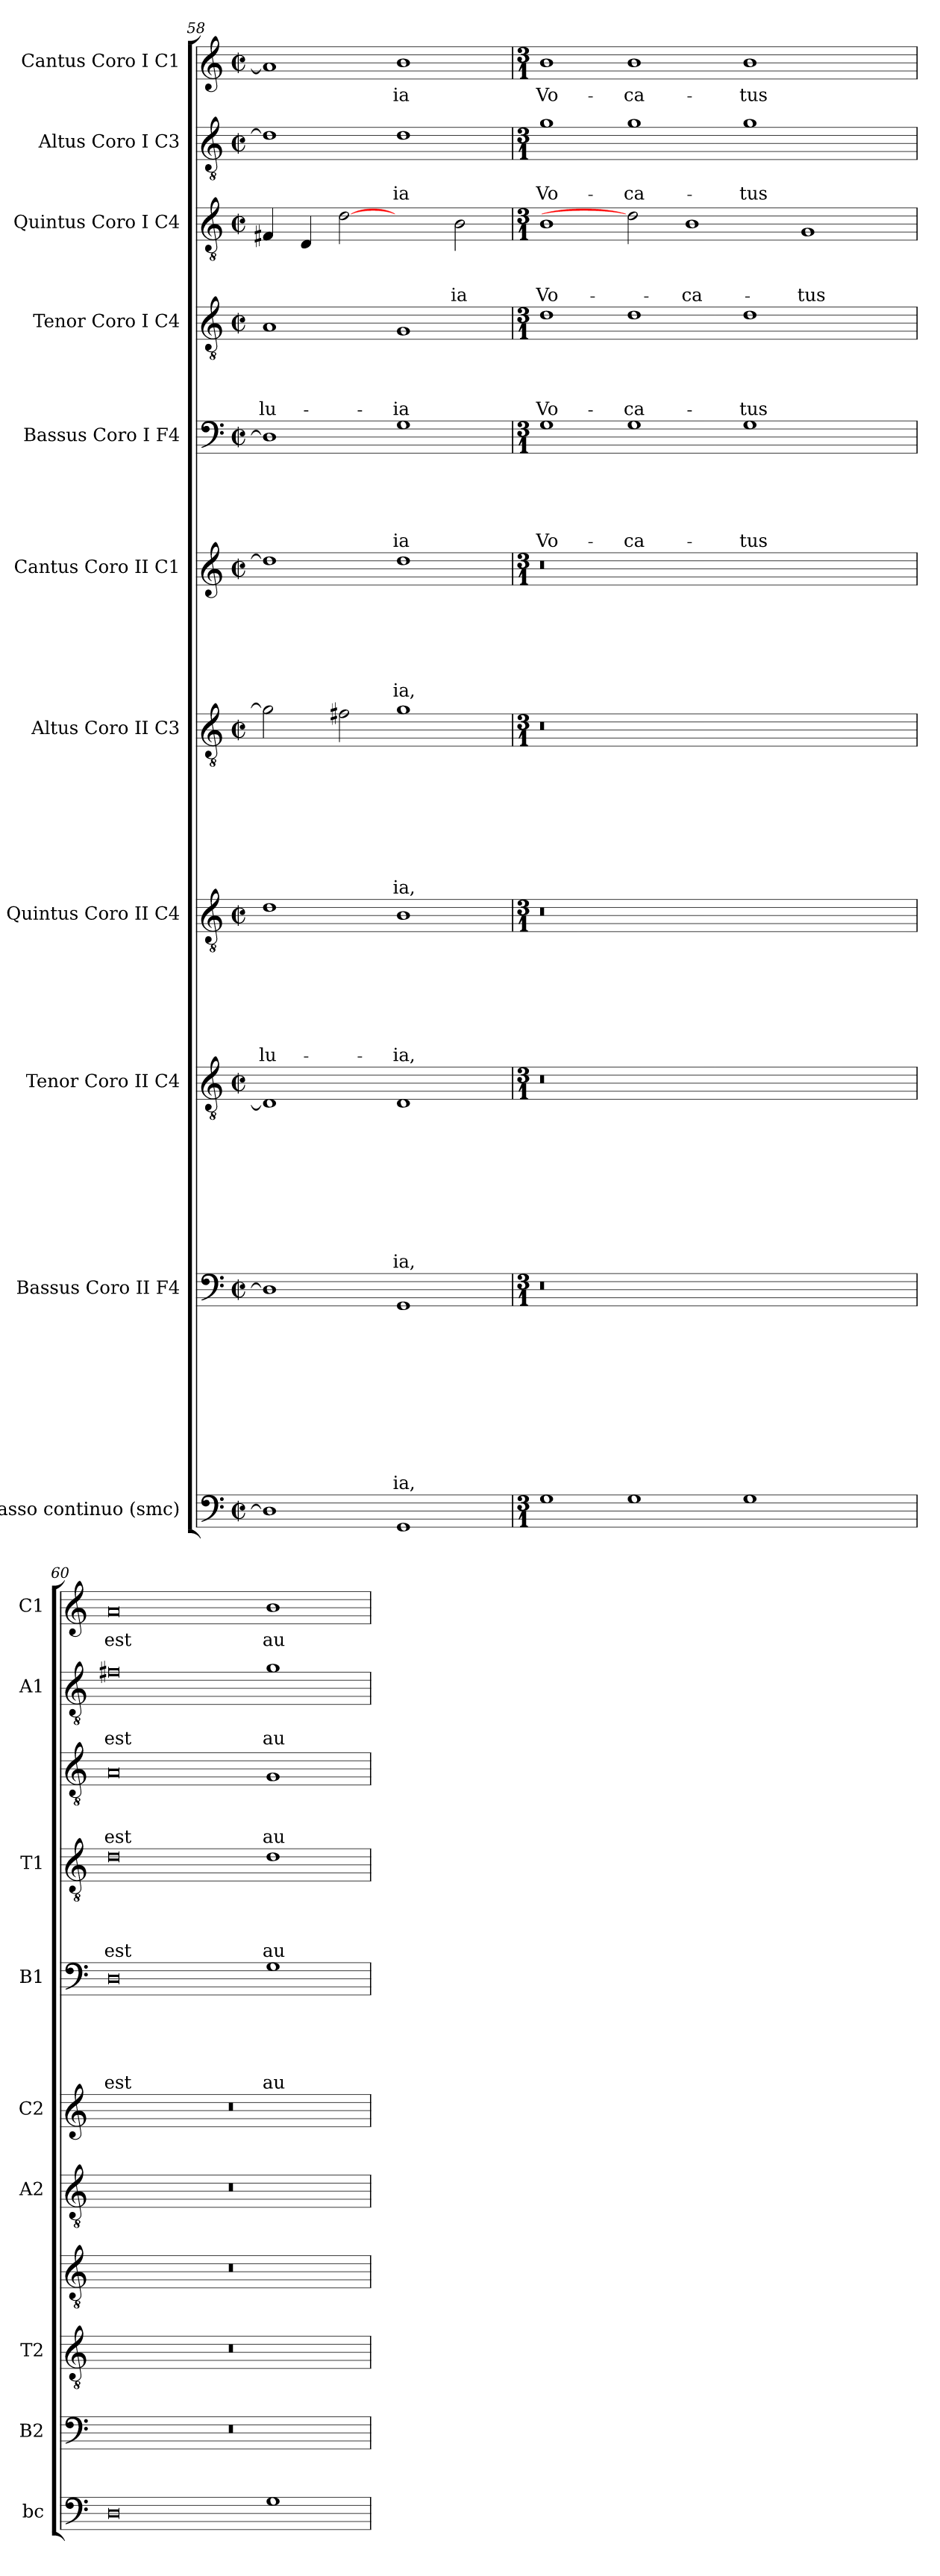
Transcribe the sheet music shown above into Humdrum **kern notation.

**kern	**kern	**text	**text	**text	**text	**text	**text	**text	**text	**text	**text	**kern	**text	**text	**text	**text	**text	**text	**text	**text	**text	**kern	**text	**text	**text	**text	**text	**text	**text	**kern	**text	**text	**text	**text	**text	**text	**text	**text	**kern	**text	**text	**text	**text	**text	**text	**kern	**text	**text	**text	**text	**text	**kern	**text	**text	**text	**text	**kern	**text	**text	**text	**kern	**text	**text	**kern	**text
*part11	*part10	*part10	*part10	*part10	*part10	*part10	*part10	*part10	*part10	*part10	*part10	*part9	*part9	*part9	*part9	*part9	*part9	*part9	*part9	*part9	*part9	*part8	*part8	*part8	*part8	*part8	*part8	*part8	*part8	*part7	*part7	*part7	*part7	*part7	*part7	*part7	*part7	*part7	*part6	*part6	*part6	*part6	*part6	*part6	*part6	*part5	*part5	*part5	*part5	*part5	*part5	*part4	*part4	*part4	*part4	*part4	*part3	*part3	*part3	*part3	*part2	*part2	*part2	*part1	*part1
*staff11	*staff10	*staff10	*staff10	*staff10	*staff10	*staff10	*staff10	*staff10	*staff10	*staff10	*staff10	*staff9	*staff9	*staff9	*staff9	*staff9	*staff9	*staff9	*staff9	*staff9	*staff9	*staff8	*staff8	*staff8	*staff8	*staff8	*staff8	*staff8	*staff8	*staff7	*staff7	*staff7	*staff7	*staff7	*staff7	*staff7	*staff7	*staff7	*staff6	*staff6	*staff6	*staff6	*staff6	*staff6	*staff6	*staff5	*staff5	*staff5	*staff5	*staff5	*staff5	*staff4	*staff4	*staff4	*staff4	*staff4	*staff3	*staff3	*staff3	*staff3	*staff2	*staff2	*staff2	*staff1	*staff1
*I"Basso continuo (smc)	*I"Bassus  Coro II F4	*	*	*	*	*	*	*	*	*	*	*I"Tenor Coro II C4	*	*	*	*	*	*	*	*	*	*I"Quintus  Coro II C4	*	*	*	*	*	*	*	*I"Altus  Coro II C3	*	*	*	*	*	*	*	*	*I"Cantus  Coro II C1	*	*	*	*	*	*	*I"Bassus  Coro I F4	*	*	*	*	*	*I"Tenor  Coro I C4	*	*	*	*	*I"Quintus Coro I C4	*	*	*	*I"Altus Coro I C3	*	*	*I"Cantus  Coro I C1	*
*I'bc	*I'B2	*	*	*	*	*	*	*	*	*	*	*I'T2	*	*	*	*	*	*	*	*	*	*	*	*	*	*	*	*	*	*I'A2	*	*	*	*	*	*	*	*	*I'C2	*	*	*	*	*	*	*I'B1	*	*	*	*	*	*I'T1	*	*	*	*	*	*	*	*	*I'A1	*	*	*I'C1	*
*clefF4	*clefF4	*	*	*	*	*	*	*	*	*	*	*clefGv2	*	*	*	*	*	*	*	*	*	*clefGv2	*	*	*	*	*	*	*	*clefGv2	*	*	*	*	*	*	*	*	*clefG2	*	*	*	*	*	*	*clefF4	*	*	*	*	*	*clefGv2	*	*	*	*	*clefGv2	*	*	*	*clefGv2	*	*	*clefG2	*
*k[]	*k[]	*	*	*	*	*	*	*	*	*	*	*k[]	*	*	*	*	*	*	*	*	*	*k[]	*	*	*	*	*	*	*	*k[]	*	*	*	*	*	*	*	*	*k[]	*	*	*	*	*	*	*k[]	*	*	*	*	*	*k[]	*	*	*	*	*k[]	*	*	*	*k[]	*	*	*k[]	*
*C:	*C:	*	*	*	*	*	*	*	*	*	*	*C:	*	*	*	*	*	*	*	*	*	*C:	*	*	*	*	*	*	*	*C:	*	*	*	*	*	*	*	*	*C:	*	*	*	*	*	*	*C:	*	*	*	*	*	*C:	*	*	*	*	*C:	*	*	*	*C:	*	*	*C:	*
*M2/2	*M2/2	*	*	*	*	*	*	*	*	*	*	*M2/2	*	*	*	*	*	*	*	*	*	*M2/2	*	*	*	*	*	*	*	*M2/2	*	*	*	*	*	*	*	*	*M2/2	*	*	*	*	*	*	*M2/2	*	*	*	*	*	*M2/2	*	*	*	*	*M2/2	*	*	*	*M2/2	*	*	*M2/2	*
*met(c|)	*met(c|)	*	*	*	*	*	*	*	*	*	*	*met(c|)	*	*	*	*	*	*	*	*	*	*met(c|)	*	*	*	*	*	*	*	*met(c|)	*	*	*	*	*	*	*	*	*met(c|)	*	*	*	*	*	*	*met(c|)	*	*	*	*	*	*met(c|)	*	*	*	*	*met(c|)	*	*	*	*met(c|)	*	*	*met(c|)	*
=58	=58	=58	=58	=58	=58	=58	=58	=58	=58	=58	=58	=58	=58	=58	=58	=58	=58	=58	=58	=58	=58	=58	=58	=58	=58	=58	=58	=58	=58	=58	=58	=58	=58	=58	=58	=58	=58	=58	=58	=58	=58	=58	=58	=58	=58	=58	=58	=58	=58	=58	=58	=58	=58	=58	=58	=58	=58	=58	=58	=58	=58	=58	=58	=58	=58
!	!	!	!	!	!	!	!	!	!	!	!	!	!	!	!	!	!	!	!	!	!	!	!	!	!	!	!	!	!LO:LY:b	!	!	!	!	!	!	!	!	!	!	!	!	!	!	!	!	!	!	!	!	!	!	!	!	!	!	!LO:LY:b	!	!	!	!	!	!	!	!	!
1D]	1D]	.	.	.	.	.	.	.	.	.	.	1D]	.	.	.	.	.	.	.	.	.	1d	.	.	.	.	.	.	-lu-	2g\]	.	.	.	.	.	.	.	.	1dd]	.	.	.	.	.	.	1D]	.	.	.	.	.	1A	.	.	.	-lu-	4F#/	.	.	.	1d]	.	.	1a]	.
.	.	.	.	.	.	.	.	.	.	.	.	.	.	.	.	.	.	.	.	.	.	.	.	.	.	.	.	.	.	.	.	.	.	.	.	.	.	.	.	.	.	.	.	.	.	.	.	.	.	.	.	.	.	.	.	.	4D/	.	.	.	.	.	.	.	.
.	.	.	.	.	.	.	.	.	.	.	.	.	.	.	.	.	.	.	.	.	.	.	.	.	.	.	.	.	.	2f#X\	.	.	.	.	.	.	.	.	.	.	.	.	.	.	.	.	.	.	.	.	.	.	.	.	.	.	[2d	.	.	.	.	.	.	.	.
!	!	!	!	!	!	!	!	!	!	!	!LO:LY:b	!	!	!	!	!	!	!	!	!	!LO:LY:b	!	!	!	!	!	!	!	!LO:LY:b	!	!	!	!	!	!	!	!	!LO:LY:b	!	!	!	!	!	!	!LO:LY:b	!	!	!	!	!	!LO:LY:b	!	!	!	!	!LO:LY:b	!	!	!	!	!	!	!LO:LY:b	!	!LO:LY:b
1GG	1GG	.	.	.	.	.	.	.	.	.	-ia,	1D	.	.	.	.	.	.	.	.	-ia,	1B	.	.	.	.	.	.	-ia,	1g	.	.	.	.	.	.	.	-ia,	1dd	.	.	.	.	.	-ia,	1G	.	.	.	.	-ia	1G	.	.	.	-ia	2ryy	.	.	.	1d	.	-ia	1b	-ia
!	!	!	!	!	!	!	!	!	!	!	!	!	!	!	!	!	!	!	!	!	!	!	!	!	!	!	!	!	!	!	!	!	!	!	!	!	!	!	!	!	!	!	!	!	!	!	!	!	!	!	!	!	!	!	!	!	!	!	!	!LO:LY:b	!	!	!	!	!
.	.	.	.	.	.	.	.	.	.	.	.	.	.	.	.	.	.	.	.	.	.	.	.	.	.	.	.	.	.	.	.	.	.	.	.	.	.	.	.	.	.	.	.	.	.	.	.	.	.	.	.	.	.	.	.	.	2B\	.	.	-ia	.	.	.	.	.
!!LO:PB:g=z
=59	=59	=59	=59	=59	=59	=59	=59	=59	=59	=59	=59	=59	=59	=59	=59	=59	=59	=59	=59	=59	=59	=59	=59	=59	=59	=59	=59	=59	=59	=59	=59	=59	=59	=59	=59	=59	=59	=59	=59	=59	=59	=59	=59	=59	=59	=59	=59	=59	=59	=59	=59	=59	=59	=59	=59	=59	=59	=59	=59	=59	=59	=59	=59	=59	=59
*M3/1	*M3/1	*	*	*	*	*	*	*	*	*	*	*M3/1	*	*	*	*	*	*	*	*	*	*M3/1	*	*	*	*	*	*	*	*M3/1	*	*	*	*	*	*	*	*	*M3/1	*	*	*	*	*	*	*M3/1	*	*	*	*	*	*M3/1	*	*	*	*	*M3/1	*	*	*	*M3/1	*	*	*M3/1	*
!	!	!	!	!	!	!	!	!	!	!	!	!	!	!	!	!	!	!	!	!	!	!	!	!	!	!	!	!	!	!	!	!	!	!	!	!	!	!	!	!	!	!	!	!	!	!	!	!	!	!	!LO:LY:b	!	!	!	!	!LO:LY:b	!	!	!	!LO:LY:b	!	!	!LO:LY:b	!	!LO:LY:b
1G	0.r	.	.	.	.	.	.	.	.	.	.	0.r	.	.	.	.	.	.	.	.	.	0.r	.	.	.	.	.	.	.	0.r	.	.	.	.	.	.	.	.	0.r	.	.	.	.	.	.	1G	.	.	.	.	Vo-	1d	.	.	.	Vo-	1B	.	.	Vo-	1g	.	Vo-	1b	Vo-
!	!	!	!	!	!	!	!	!	!	!	!	!	!	!	!	!	!	!	!	!	!	!	!	!	!	!	!	!	!	!	!	!	!	!	!	!	!	!	!	!	!	!	!	!	!	!	!	!	!	!	!LO:LY:b	!	!	!	!	!LO:LY:b	!	!	!	!	!	!	!LO:LY:b	!	!LO:LY:b
1G	.	.	.	.	.	.	.	.	.	.	.	.	.	.	.	.	.	.	.	.	.	.	.	.	.	.	.	.	.	.	.	.	.	.	.	.	.	.	.	.	.	.	.	.	.	1G	.	.	.	.	-ca-	1d	.	.	.	-ca-	2d]	.	.	.	1g	.	-ca-	1b	-ca-
!	!	!	!	!	!	!	!	!	!	!	!	!	!	!	!	!	!	!	!	!	!	!	!	!	!	!	!	!	!	!	!	!	!	!	!	!	!	!	!	!	!	!	!	!	!	!	!	!	!	!	!	!	!	!	!	!	!	!	!	!LO:LY:b	!	!	!	!	!
.	.	.	.	.	.	.	.	.	.	.	.	.	.	.	.	.	.	.	.	.	.	.	.	.	.	.	.	.	.	.	.	.	.	.	.	.	.	.	.	.	.	.	.	.	.	.	.	.	.	.	.	.	.	.	.	.	1B	.	.	-ca-	.	.	.	.	.
!	!	!	!	!	!	!	!	!	!	!	!	!	!	!	!	!	!	!	!	!	!	!	!	!	!	!	!	!	!	!	!	!	!	!	!	!	!	!	!	!	!	!	!	!	!	!	!	!	!	!	!LO:LY:b	!	!	!	!	!LO:LY:b	!	!	!	!	!	!	!LO:LY:b	!	!LO:LY:b
1G	.	.	.	.	.	.	.	.	.	.	.	.	.	.	.	.	.	.	.	.	.	.	.	.	.	.	.	.	.	.	.	.	.	.	.	.	.	.	.	.	.	.	.	.	.	1G	.	.	.	.	-tus	1d	.	.	.	-tus	.	.	.	.	1g	.	-tus	1b	-tus
!	!	!	!	!	!	!	!	!	!	!	!	!	!	!	!	!	!	!	!	!	!	!	!	!	!	!	!	!	!	!	!	!	!	!	!	!	!	!	!	!	!	!	!	!	!	!	!	!	!	!	!	!	!	!	!	!	!	!	!	!LO:LY:b	!	!	!	!	!
.	.	.	.	.	.	.	.	.	.	.	.	.	.	.	.	.	.	.	.	.	.	.	.	.	.	.	.	.	.	.	.	.	.	.	.	.	.	.	.	.	.	.	.	.	.	.	.	.	.	.	.	.	.	.	.	.	1G	.	.	-tus	.	.	.	.	.
2ryy	2ryy	.	.	.	.	.	.	.	.	.	.	2ryy	.	.	.	.	.	.	.	.	.	2ryy	.	.	.	.	.	.	.	2ryy	.	.	.	.	.	.	.	.	2ryy	.	.	.	.	.	.	2ryy	.	.	.	.	.	2ryy	.	.	.	.	.	.	.	.	2ryy	.	.	2ryy	.
=60	=60	=60	=60	=60	=60	=60	=60	=60	=60	=60	=60	=60	=60	=60	=60	=60	=60	=60	=60	=60	=60	=60	=60	=60	=60	=60	=60	=60	=60	=60	=60	=60	=60	=60	=60	=60	=60	=60	=60	=60	=60	=60	=60	=60	=60	=60	=60	=60	=60	=60	=60	=60	=60	=60	=60	=60	=60	=60	=60	=60	=60	=60	=60	=60	=60
!	!	!	!	!	!	!	!	!	!	!	!	!	!	!	!	!	!	!	!	!	!	!	!	!	!	!	!	!	!	!	!	!	!	!	!	!	!	!	!	!	!	!	!	!	!	!	!	!	!	!	!LO:LY:b	!	!	!	!	!LO:LY:b	!	!	!	!LO:LY:b	!	!	!LO:LY:b	!	!LO:LY:b
0D	0.r	.	.	.	.	.	.	.	.	.	.	0.r	.	.	.	.	.	.	.	.	.	0.r	.	.	.	.	.	.	.	0.r	.	.	.	.	.	.	.	.	0.r	.	.	.	.	.	.	0D	.	.	.	.	est	0d	.	.	.	est	0A	.	.	est	0f#X	.	est	0a	est
!	!	!	!	!	!	!	!	!	!	!	!	!	!	!	!	!	!	!	!	!	!	!	!	!	!	!	!	!	!	!	!	!	!	!	!	!	!	!	!	!	!	!	!	!	!	!	!	!	!	!	!LO:LY:b	!	!	!	!	!LO:LY:b	!	!	!	!LO:LY:b	!	!	!LO:LY:b	!	!LO:LY:b
1G	.	.	.	.	.	.	.	.	.	.	.	.	.	.	.	.	.	.	.	.	.	.	.	.	.	.	.	.	.	.	.	.	.	.	.	.	.	.	.	.	.	.	.	.	.	1G	.	.	.	.	au-	1d	.	.	.	au-	1G	.	.	au-	1g	.	au-	1b	au-
=	=	=	=	=	=	=	=	=	=	=	=	=	=	=	=	=	=	=	=	=	=	=	=	=	=	=	=	=	=	=	=	=	=	=	=	=	=	=	=	=	=	=	=	=	=	=	=	=	=	=	=	=	=	=	=	=	=	=	=	=	=	=	=	=	=
*-	*-	*-	*-	*-	*-	*-	*-	*-	*-	*-	*-	*-	*-	*-	*-	*-	*-	*-	*-	*-	*-	*-	*-	*-	*-	*-	*-	*-	*-	*-	*-	*-	*-	*-	*-	*-	*-	*-	*-	*-	*-	*-	*-	*-	*-	*-	*-	*-	*-	*-	*-	*-	*-	*-	*-	*-	*-	*-	*-	*-	*-	*-	*-	*-	*-
